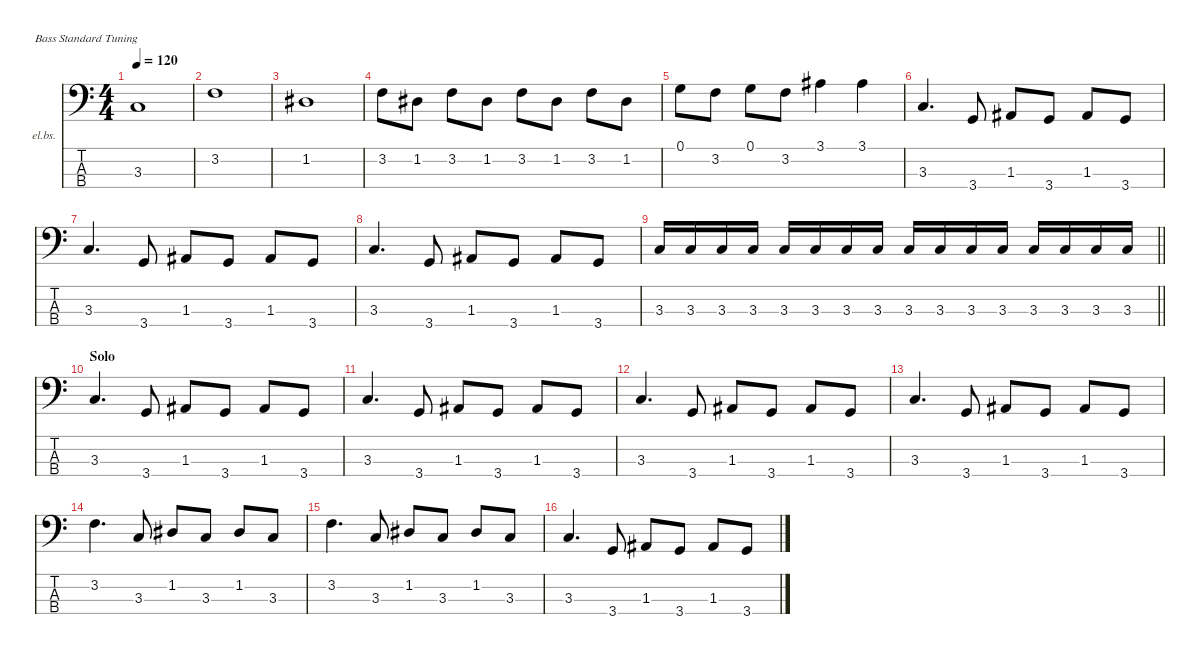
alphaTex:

\defaultSystemsLayout 4
\hideDynamics
\bracketExtendMode nobrackets
\firstSystemTrackNameOrientation horizontal
\otherSystemsTrackNameOrientation horizontal
\track ("Bass" "el.bs.") {instrument electricbassfinger}
\staff {score tabs}
\tuning (G2 D2 A1 E1)
\ts (4 4)
\tempo 120
\clef f4
\ks c
3.3.1{dy f} |
3.2.1 |
1.2{acc #}.1 |
3.2.8 1.2{acc #}.8 3.2.8 1.2{acc #}.8 3.2.8 1.2{acc #}.8 3.2.8 1.2{acc #}.8 |
0.1.8 3.2.8 0.1.8 3.2.8 3.1{acc #}.4 3.1{acc #}.4 |
3.3.4{d} 3.4.8 1.3{acc #}.8 3.4.8 1.3{acc #}.8 3.4.8 |
3.3.4{d} 3.4.8 1.3{acc #}.8 3.4.8 1.3{acc #}.8 3.4.8 |
3.3.4{d} 3.4.8 1.3{acc #}.8 3.4.8 1.3{acc #}.8 3.4.8 |
\barLineRight lightlight
3.3.16 3.3.16 3.3.16 3.3.16 3.3.16 3.3.16 3.3.16 3.3.16 3.3.16 3.3.16 3.3.16 3.3.16 3.3.16 3.3.16 3.3.16 3.3.16 |
\section ("" "Solo")
3.3.4{d} 3.4.8 1.3{acc #}.8 3.4.8 1.3{acc #}.8 3.4.8 |
3.3.4{d} 3.4.8 1.3{acc #}.8 3.4.8 1.3{acc #}.8 3.4.8 |
3.3.4{d} 3.4.8 1.3{acc #}.8 3.4.8 1.3{acc #}.8 3.4.8 |
3.3.4{d} 3.4.8 1.3{acc #}.8 3.4.8 1.3{acc #}.8 3.4.8 |
3.2.4{d} 3.3.8 1.2{acc #}.8 3.3.8 1.2{acc #}.8 3.3.8 |
3.2.4{d} 3.3.8 1.2{acc #}.8 3.3.8 1.2{acc #}.8 3.3.8 |
3.3.4{d} 3.4.8 1.3{acc #}.8 3.4.8 1.3{acc #}.8 3.4.8
